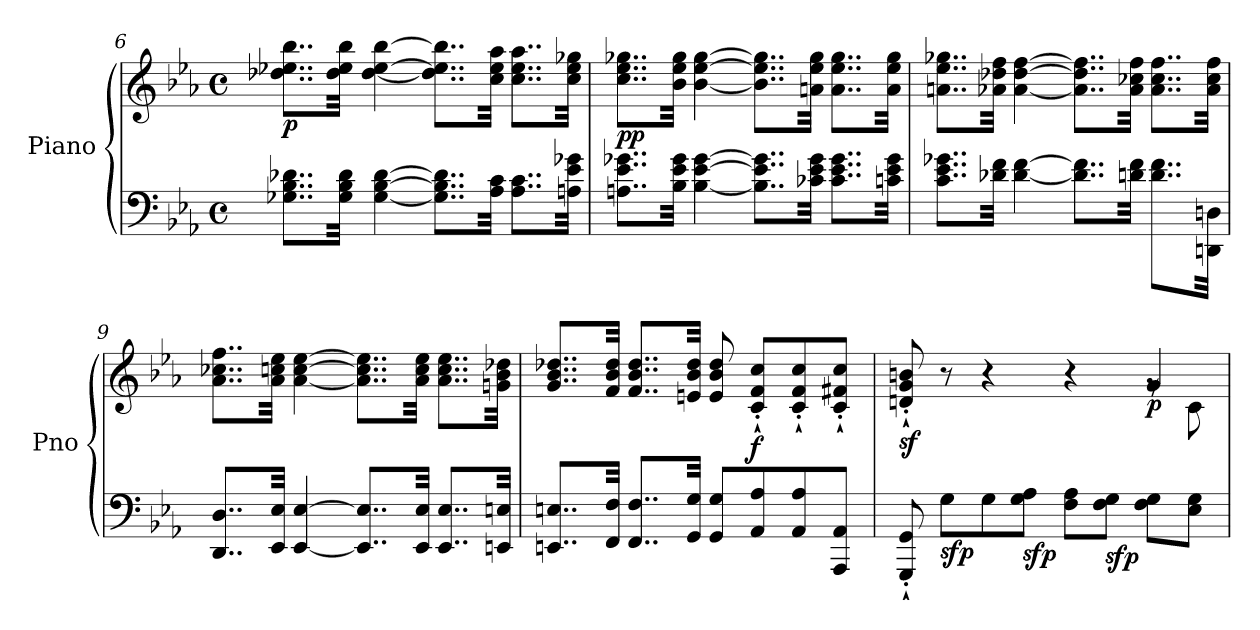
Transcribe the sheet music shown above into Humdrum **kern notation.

**kern	**kern	**dynam
*part1	*part1	*part1
*staff2	*staff1	*staff1/2
*I"Piano	*	*
*I'Pno	*	*
!!LO:LB:g=z
*clefF4	*clefG2	*
*k[b-e-a-]	*k[b-e-a-]	*
*M4/4	*M4/4	*
*met(c)	*met(c)	*
=6	=6	=6
!	!	!LO:DY:b
8..G-X\ 8..B-\ 8..d-X\L	8..dd-X\ 8..ee-X\ 8..bb-\L	p
32G-\ 32B-\ 32d-\Jkk	32dd-\ 32ee-\ 32bb-\Jkk	.
!	!	!LO:DY:b
[4G-\ [4B-\ [4d-\	[4dd-\ [4ee-\ [4bb-\	other-dynamics
8..G-\] 8..B-\] 8..d-\]L	8..dd-\] 8..ee-\] 8..bb-\]L	.
32A-\ 32c\Jkk	32cc\ 32ee-\ 32aa-\Jkk	.
8..A-\ 8..c\L	8..cc\ 8..ee-\ 8..aa-\L	.
32An\ 32e-\ 32g-X\Jkk	32cc\ 32ee-\ 32gg-X\Jkk	.
!!LO:LB:g=z
=7	=7	=7
!	!	!LO:DY:b
8..An\ 8..e-\ 8..g-X\L	8..cc\ 8..ee-\ 8..gg-X\L	pp
32B-\ 32e-\ 32g-\Jkk	32b-\ 32ee-\ 32gg-\Jkk	.
[4B-\ [4e-\ [4g-\	[4b-\ [4ee-\ [4gg-\	.
8..B-\] 8..e-\] 8..g-\]L	8..b-\] 8..ee-\] 8..gg-\]L	.
32c-X\ 32e-\ 32g-\Jkk	32an\ 32ee-\ 32gg-\Jkk	.
8..c-\ 8..e-\ 8..g-\L	8..a\ 8..ee-\ 8..gg-\L	.
32cn\ 32e-\ 32g-\Jkk	32a\ 32ee-\ 32gg-\Jkk	.
=8	=8	=8
!	!	!LO:DY:b
8..c\ 8..e-\ 8..g-X\L	8..an\ 8..ee-\ 8..gg-X\L	other-dynamics
32d-X\ 32f\Jkk	32a-X\ 32dd-X\ 32ff\Jkk	.
[4d-\ [4f\	[4a-\ [4dd-\ [4ff\	.
8..d-\] 8..f\]L	8..a-\] 8..dd-\] 8..ff\]L	.
32dn\ 32f\Jkk	32a-\ 32cc-X\ 32ff\Jkk	.
8..d\ 8..f\L	8..a-\ 8..cc-\ 8..ff\L	.
32DDn\ 32Dn\Jkk	32a-\ 32cc-\ 32ff\Jkk	.
=9	=9	=9
8..DD/ 8..D/L	8..a-\ 8..cc-X\ 8..ff\L	.
32EE-/ 32E-/Jkk	32a-\ 32ccn\ 32ee-\Jkk	.
[4EE-/ [4E-/	[4a-\ [4cc\ [4ee-\	.
8..EE-/] 8..E-/]L	8..a-\] 8..cc\] 8..ee-\]L	.
32EE-/ 32E-/Jkk	32a-\ 32cc\ 32ee-\Jkk	.
8..EE-/ 8..E-/L	8..a-\ 8..cc\ 8..ee-\L	.
32EEn/ 32En/Jkk	32gn\ 32b-\ 32dd-X\Jkk	.
!!LO:PB:g=z
=10	=10	=10
!	!	!LO:DY:b
8..EEn/ 8..En/L	8..g/ 8..b-/ 8..dd-X/L	other-dynamics
32FF/ 32F/Jkk	32f/ 32b-/ 32dd-/Jkk	.
8..FF/ 8..F/L	8..f/ 8..b-/ 8..dd-/L	.
32GG/ 32G/Jkk	32en/ 32b-/ 32dd-/Jkk	.
8GG/ 8G/L	8e/ 8b-/ 8dd-/	.
!	!	!LO:DY:b
8AA-/ 8A-/	8c/`' 8f/`' 8cc/`'L	f
8AA-/ 8A-/	8c/`' 8f/`' 8cc/`'	.
8AAA-/ 8AA-/J	8c/`' 8f#X/`' 8cc/`'J	.
!!LO:LB:g=z
=11	=11	=11
*	*^	*
!	!	!	!LO:DY:b
8GGG/`' 8GG/`'	8dn/`' 8g/`' 8bn/`'	2.ryy	sf
!	!	!	!LO:DY:b=2
8G\L	8r	.	sfp
8G\	4r	.	.
!	!	!	!LO:DY:b=2
8G\ 8A-\J	.	.	sfp
8F\ 8A-\L	4r	.	.
!	!	!	!LO:DY:b=2
8F\ 8G\J	.	.	sfp
!	!	!	!LO:DY:b
8F\ 8G\L	4g/	8rg	p
8E-\ 8G\J	.	8c\	.
*	*v	*v	*
=	=	=
*-	*-	*-
